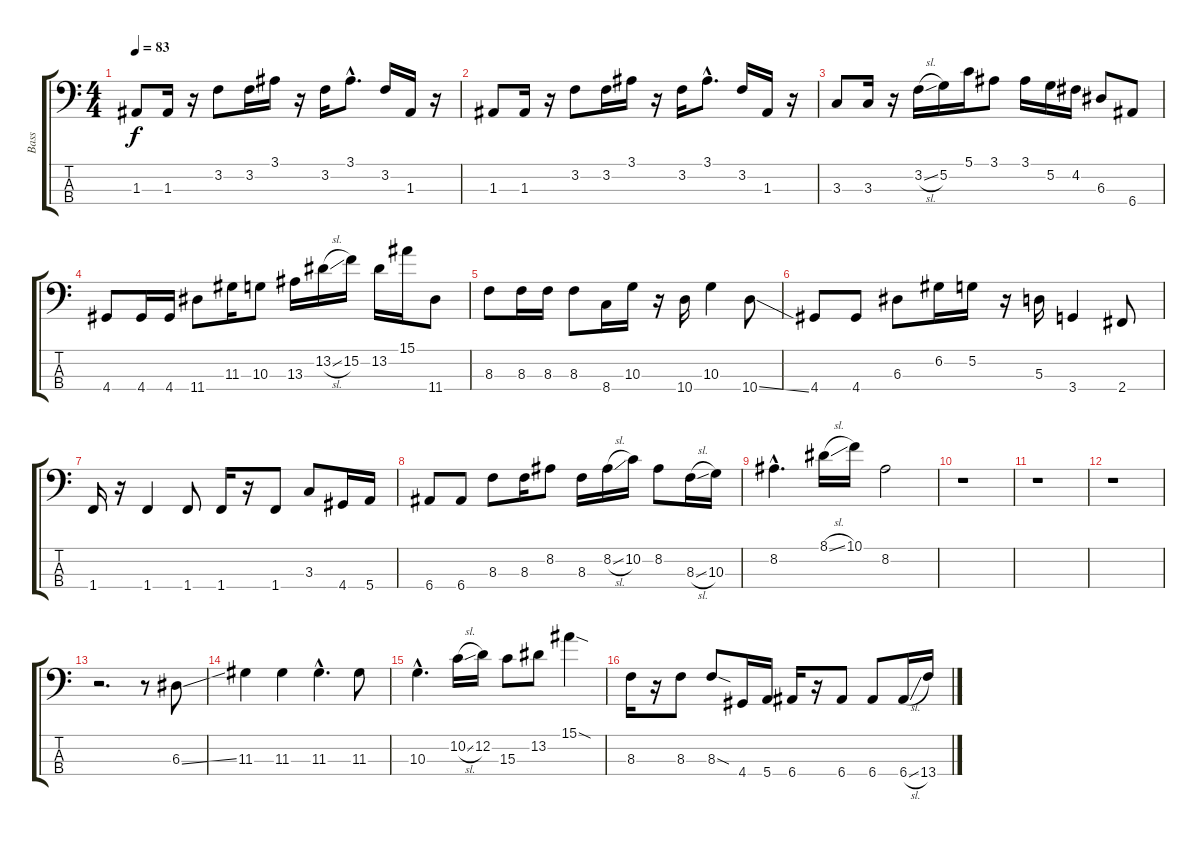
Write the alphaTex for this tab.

\track ("Bass" "Bass") {instrument electricbassfinger}
\staff {score tabs}
\tuning (G2 D2 A1 E1) {hide}
\ts (4 4)
\tempo 83
\clef f4
\ks c
1.3.8{dy f} 1.3.16 r.16 3.2.8 3.2.16 3.1.16 r.16 3.2.16 3.1{hac}.8{d} 3.2.16 1.3.16 r.16 |
1.3.8 1.3.16 r.16 3.2.8 3.2.16 3.1.16 r.16 3.2.16 3.1{hac}.8{d} 3.2.16 1.3.16 r.16 |
3.3.8 3.3.16 r.16 3.2{sl}.16 5.2.16 5.1.16 3.1.8 3.1.16 5.2.16 4.2.16 6.3.8 6.4.8 |
4.4.8 4.4.16 4.4.16 11.4.8 11.3.16 10.3.8 13.3.16 13.2{sl}.16 15.2.16 13.2.16 15.1.16 11.4.8 |
8.3.8 8.3.16 8.3.16 8.3.8 8.4.16 10.3.16 r.16 10.4.16 10.3.4 10.4{ss}.8 |
4.4.8 4.4.8 6.3.8 6.2.16 5.2.16 r.16 5.3.16 3.4.4 2.4.8 |
1.4.16 r.16 1.4.4 1.4.8 1.4.16 r.16 1.4.8 3.3.8 4.4.16 5.4.16 |
6.4.8 6.4.8 8.3.8 8.3.16 8.2.8 8.3.16 8.2{sl}.16 10.2.16 8.2.8 8.3{sl}.16 10.3.16 |
8.2{hac}.4{d} 8.1{sl}.16 10.1.16 8.2.2 |
r.1 |
r.1 |
r.1 |
r.2{d} r.8 6.3{ss}.8 |
11.3.4 11.3.4 11.3{hac}.4{d} 11.3.8 |
10.3{hac}.4{d} 10.2{sl}.16 12.2.16 15.3.8 13.2.8 15.1{sod}.4 |
8.3.16 r.16 8.3.8 8.3{sod}.8 4.4.16 5.4.16 6.4.16 r.16 6.4.8 6.4.8 6.4{sl}.16 13.4.16
